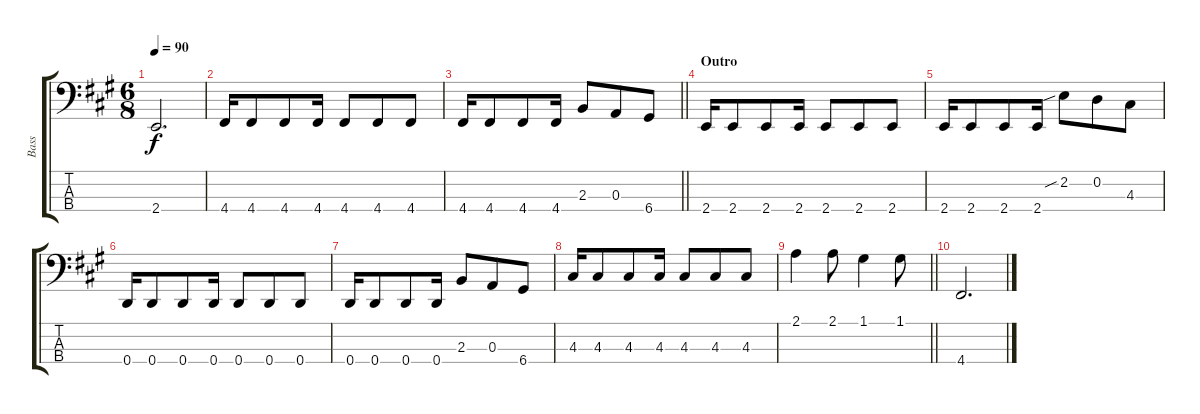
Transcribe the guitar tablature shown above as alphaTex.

\track ("Bass" "Bass") {instrument electricbassfinger}
\staff {score tabs}
\tuning (G2 D2 A1 D1) {hide}
\ts (6 8)
\tempo 90
\clef f4
\ks a
2.4.2{d dy f} |
4.4.16 4.4.8 4.4.8 4.4.16 4.4.8 4.4.8 4.4.8 |
\barLineRight lightlight
4.4.16 4.4.8 4.4.8 4.4.16 2.3.8 0.3.8 6.4.8 |
\section ("" "Outro")
2.4.16 2.4.8 2.4.8 2.4.16 2.4.8 2.4.8 2.4.8 |
2.4.16 2.4.8 2.4.8 2.4.16 2.2{sib}.8 0.2.8 4.3.8 |
0.4.16 0.4.8 0.4.8 0.4.16 0.4.8 0.4.8 0.4.8 |
0.4.16 0.4.8 0.4.8 0.4.16 2.3.8 0.3.8 6.4.8 |
4.3.16 4.3.8 4.3.8 4.3.16 4.3.8 4.3.8 4.3.8 |
\barLineRight lightlight
2.1.4 2.1.8 1.1.4 1.1.8 |
4.4.2{d}
